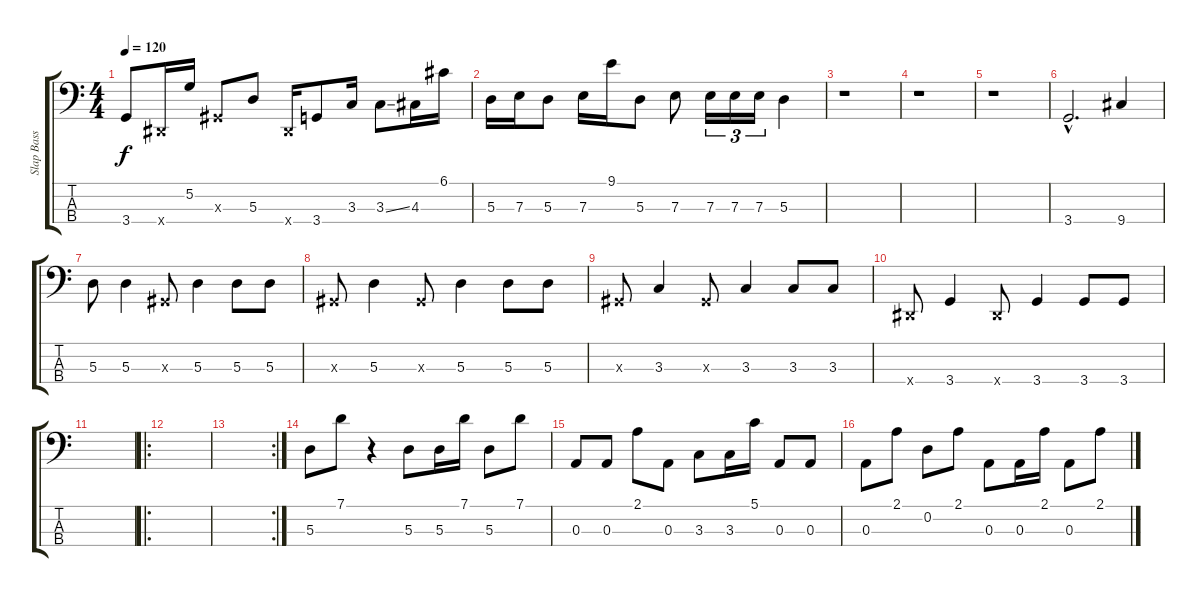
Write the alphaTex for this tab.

\track ("Slap Bass" "Slap Bass") {instrument slapbass1}
\staff {score tabs}
\tuning (G2 D2 A1 E1) {hide}
\ts (4 4)
\tempo 120
\clef f4
\ks c
3.4.8{dy f} -1.4{x}.16 5.2.16 -1.3{x}.8 5.3.8 -1.4{x}.16 3.4.8 3.3.16 3.3{ss}.8 4.3.16 6.1.16 |
5.3.16 7.3.16 5.3.8 7.3.16 9.1.16 5.3.8 7.3.8 7.3.16{tu (3 2)} 7.3.16{tu (3 2)} 7.3.16{tu (3 2)} 5.3.4 |
r.1 |
r.1 |
r.1 |
3.4{hac}.2{d} 9.4.4{volume 0} |
5.3.8{volume 16} 5.3.4 -1.3{x}.8 5.3.4 5.3.8 5.3.8 |
-1.3{x}.8 5.3.4 -1.3{x}.8 5.3.4 5.3.8 5.3.8 |
-1.3{x}.8 3.3.4 -1.3{x}.8 3.3.4 3.3.8 3.3.8 |
-1.4{x}.8 3.4.4 -1.4{x}.8 3.4.4 3.4.8 3.4.8 |
|
\ro
|
\rc 2
|
5.3.8 7.1.8 r.4 5.3.8 5.3.16 7.1.16 5.3.8 7.1.8 |
0.3.8 0.3.8 2.1.8 0.3.8 3.3.8 3.3.16 5.1.16 0.3.8 0.3.8 |
0.3.8 2.1.8 0.2.8 2.1.8 0.3.8 0.3.16 2.1.16 0.3.8 2.1.8
